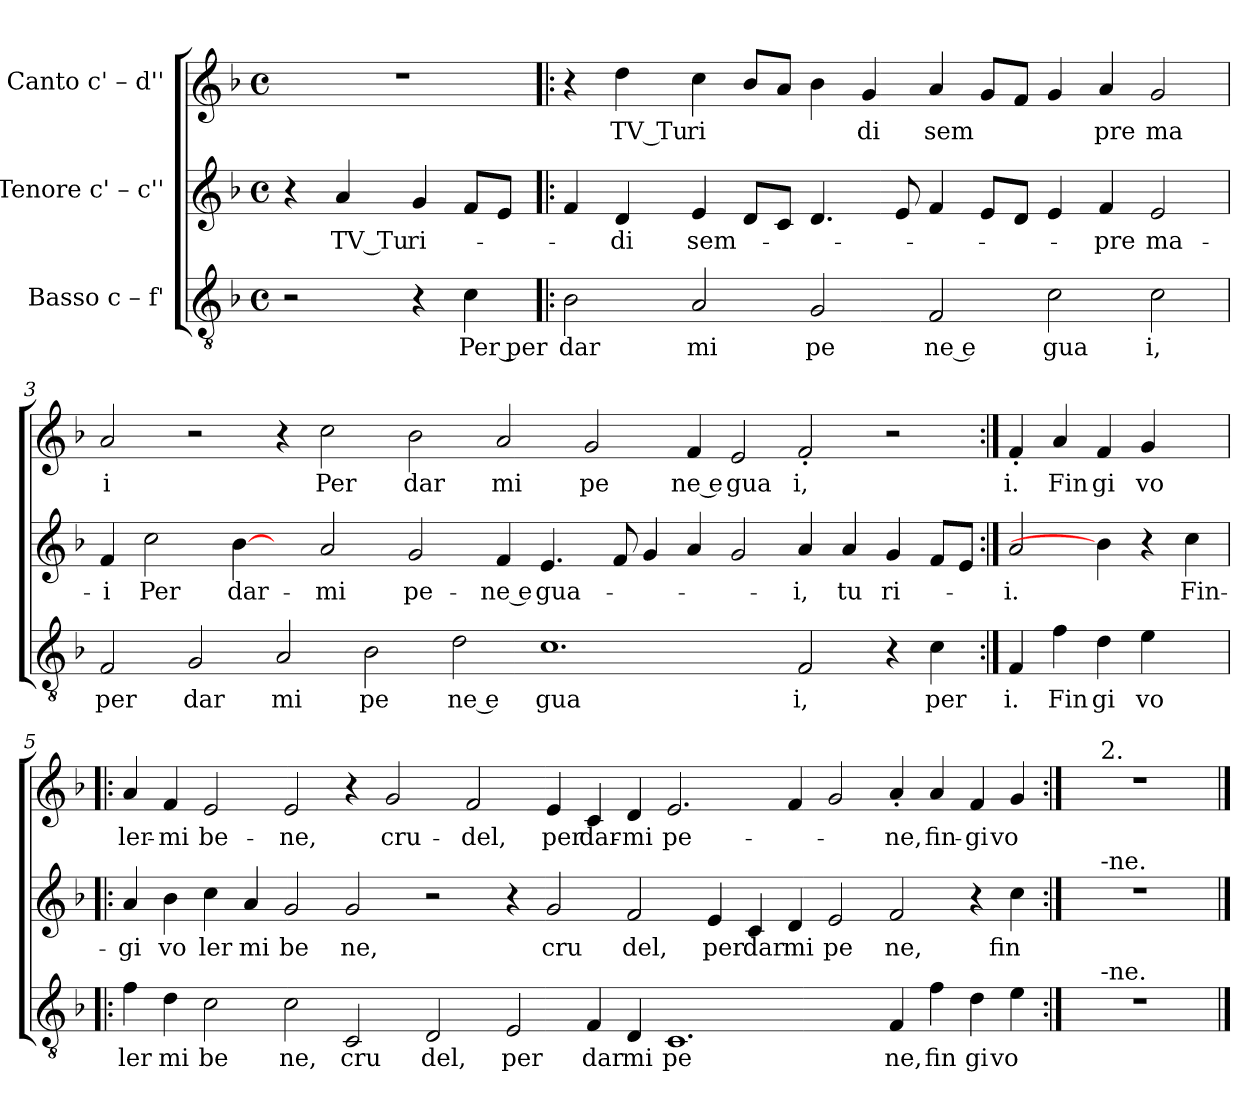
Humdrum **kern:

**kern	**text	**kern	**text	**kern	**text
*part3	*part3	*part2	*part2	*part1	*part1
*staff3	*staff3	*staff2	*staff2	*staff1	*staff1
*I"Basso c – f'	*	*I"Tenore c' – c''	*	*I"Canto c' – d''	*
*clefGv2	*	*clefG2	*	*clefG2	*
*k[b-]	*	*k[b-]	*	*k[b-]	*
*F:	*	*F:	*	*F:	*
*M4/4	*	*M4/4	*	*M4/4	*
*met(c)	*	*met(c)	*	*met(c)	*
=1	=1	=1	=1	=1	=1
2r	.	4r	.	1r	.
!	!	!	!LO:LY:b:rj	!	!
.	.	4a/	TV Tu	.	.
!	!	!	!LO:LY:b	!	!
4r	.	4g/	ri-	.	.
!	!LO:LY:b:rj	!	!	!	!
4c\	Per per	8f/L	.	.	.
.	.	8e/J	.	.	.
=2!|:	=2!|:	=2!|:	=2!|:	=2!|:	=2!|:
!	!LO:LY:b	!	!	!	!
2B-\	dar	4f/	.	4r	.
!	!	!	!LO:LY:b	!	!LO:LY:b:rj
.	.	4d/	-di	4dd\	TV Tu
!	!LO:LY:b	!	!LO:LY:b	!	!LO:LY:b
2A/	mi	4e/	sem-	4cc\	ri
.	.	8d/L	.	8b-/L	.
.	.	8c/J	.	8a/J	.
!	!LO:LY:b	!	!	!	!
2G/	pe	4.d/	.	4b-\	.
!	!	!	!	!	!LO:LY:b
.	.	.	.	4g/	di
.	.	8e/	.	.	.
!	!LO:LY:b:rj	!	!	!	!LO:LY:b
2F/	ne e	4f/	.	4a/	sem
.	.	8e/L	.	8g/L	.
.	.	8d/J	.	8f/J	.
!	!LO:LY:b	!	!	!	!
2c\	gua	4e/	.	4g/	.
!	!	!	!LO:LY:b	!	!LO:LY:b
.	.	4f/	-pre	4a/	pre
!	!LO:LY:b	!	!LO:LY:b	!	!LO:LY:b
2c\	i,	2e/	ma-	2g/	ma
!!LO:LB:g=z
=3	=3	=3	=3	=3	=3
!	!LO:LY:b	!	!LO:LY:b	!	!LO:LY:b
2F/	per	4f/	-i	2a/	i
!	!	!	!LO:LY:b	!	!
.	.	2cc\	Per	.	.
!	!LO:LY:b	!	!	!	!
2G/	dar	.	.	2r	.
!	!	!	!LO:LY:b	!	!
.	.	[4b-\	dar-	.	.
!	!LO:LY:b	!	!	!	!
2A/	mi	4ryy	.	4r	.
!	!	!	!LO:LY:b	!	!LO:LY:b
.	.	2a/	-mi	2cc\	Per
!	!LO:LY:b	!	!	!	!
2B-\	pe	.	.	.	.
!	!	!	!LO:LY:b	!	!LO:LY:b
.	.	2g/	pe-	2b-\	dar
!	!LO:LY:b:rj	!	!	!	!
2d\	ne e	.	.	.	.
!	!	!	!LO:LY:b:rj	!	!LO:LY:b
.	.	4f/	-ne e	2a/	mi
!	!LO:LY:b	!	!LO:LY:b	!	!
1.c	gua	4.e/	gua-	.	.
!	!	!	!	!	!LO:LY:b
.	.	.	.	2g/	pe
.	.	8f/	.	.	.
.	.	4g/	.	.	.
!	!	!	!	!	!LO:LY:b:rj
.	.	4a/	.	4f/	ne e
!	!	!	!	!	!LO:LY:b
.	.	2g/	.	2e/	gua
!	!LO:LY:b	!	!LO:LY:b	!	!LO:LY:b
2F/	i,	4a/	-i,	2f<'</	i,
!	!	!	!LO:LY:b	!	!
.	.	4a/	tu	.	.
!	!	!	!LO:LY:b	!	!
4r	.	4g/	ri-	2r	.
!	!LO:LY:b	!	!	!	!
4c\	per	8f/L	.	.	.
.	.	8e/J	.	.	.
=4:|!	=4:|!	=4:|!	=4:|!	=4:|!	=4:|!
!	!LO:LY:b	!	!LO:LY:b	!	!LO:LY:b
4F/	i.	2a/	-i.	4f'</	i.
!	!LO:LY:b	!	!	!	!LO:LY:b
4f\	Fin	.	.	4a/	Fin
!	!LO:LY:b	!	!	!	!LO:LY:b
4d\	gi	4b-\]	.	4f/	gi
!	!LO:LY:b	!	!	!	!LO:LY:b
4e\	vo	4r	.	4g/	vo
!	!	!	!LO:LY:b	!	!
4ryy	.	4cc\	Fin-	4ryy	.
!!LO:LB:g=z
=5!|:	=5!|:	=5!|:	=5!|:	=5!|:	=5!|:
!	!LO:LY:b	!	!LO:LY:b	!	!LO:LY:b
4f\	ler	4a/	-gi	4a/	ler-
!	!LO:LY:b	!	!LO:LY:b	!	!LO:LY:b
4d\	mi	4b-\	vo	4f/	-mi
!	!LO:LY:b	!	!LO:LY:b	!	!LO:LY:b
2c\	be	4cc\	ler	2e/	be-
!	!	!	!LO:LY:b	!	!
.	.	4a/	mi	.	.
!	!LO:LY:b	!	!LO:LY:b	!	!LO:LY:b
2c\	ne,	2g/	be	2e/	-ne,
!	!LO:LY:b	!	!LO:LY:b	!	!
2C/	cru	2g/	ne,	4r	.
!	!	!	!	!	!LO:LY:b
.	.	.	.	2g/	cru-
!	!LO:LY:b	!	!	!	!
2D/	del,	2r	.	.	.
!	!	!	!	!	!LO:LY:b
.	.	.	.	2f/	-del,
!	!LO:LY:b	!	!	!	!
2E/	per	4r	.	.	.
!	!	!	!LO:LY:b	!	!LO:LY:b
.	.	2g/	cru	4e/	per
!	!LO:LY:b	!	!	!	!LO:LY:b
4F/	dar	.	.	4c/	dar-
!	!LO:LY:b	!	!LO:LY:b	!	!LO:LY:b
4D/	mi	2f/	del,	4d/	-mi
!	!LO:LY:b	!	!	!	!LO:LY:b
1.C	pe	.	.	2.e/	pe-
!	!	!	!LO:LY:b	!	!
.	.	4e/	per	.	.
!	!	!	!LO:LY:b	!	!
.	.	4c/	dar	.	.
!	!	!	!LO:LY:b	!	!
.	.	4d/	mi	4f/	.
!	!	!	!LO:LY:b	!	!
.	.	2e/	pe	2g/	.
!	!LO:LY:b	!	!LO:LY:b	!	!LO:LY:b
4F/	ne,	2f/	ne,	4a<'</	-ne,
!	!LO:LY:b	!	!	!	!LO:LY:b
4f\	fin	.	.	4a/	fin-
!	!LO:LY:b	!	!	!	!LO:LY:b
4d\	gi	4r	.	4f/	-gi
!	!LO:LY:b	!	!LO:LY:b	!	!LO:LY:b
4e\	vo-	4cc\	fin-	4g/	vo-
=6:|!	=6:|!	=6:|!	=6:|!	=6:|!	=6:|!
*^	*	*^	*	*^	*
1r	8.ryy	.	1r	8.ryy	.	1r	8.ryy	.
!	!	!	!	!	!	!	!LO:TX:a:t=2.	!
!	!	!	!	!LO:TX:a:t=-ne.	!	!	!	!
!	!LO:TX:a:t=-ne.	!	!	!	!	!	!	!
.	2ryy	.	.	2ryy	.	.	2ryy	.
.	4ryy	.	.	4ryy	.	.	4ryy	.
.	16ryy	.	.	16ryy	.	.	16ryy	.
*v	*v	*	*	*	*	*v	*v	*
*	*	*v	*v	*	*	*
==	==	==	==	==	==
*-	*-	*-	*-	*-	*-
